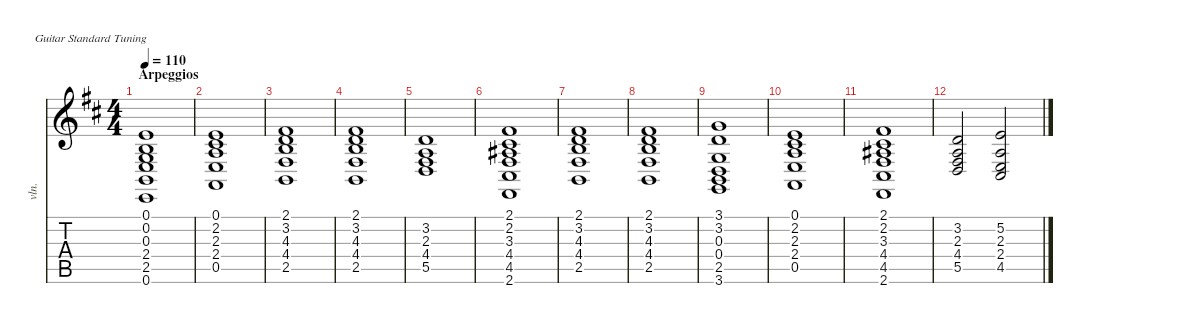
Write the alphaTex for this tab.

\defaultSystemsLayout 4
\hideDynamics
\bracketExtendMode nobrackets
\track ("Key Pad" "vln.") {instrument synthstrings2}
\staff {score tabs}
\tuning (E4 B3 G3 D3 A2 E2)
\ts (4 4)
\beaming (8 2 2 2 2)
\section ("" "Arpeggios")
\tempo 110
\clef g2
\ks bminor
(0.1{acc forcenatural} 0.2{acc forcenatural} 0.3{acc forcenatural} 2.4{acc forcenatural} 2.5{acc forcenatural} 0.6{acc forcenatural}).1{dy f instrument synthstrings2} |
(0.1{acc forcenatural} 2.2{acc #} 2.3{acc forcenatural} 2.4{acc forcenatural} 0.5{acc forcenatural}).1 |
(2.1{acc #} 3.2{acc forcenatural} 4.3{acc forcenatural} 4.4{acc #} 2.5{acc forcenatural}).1 |
(2.1{acc #} 3.2{acc forcenatural} 4.3{acc forcenatural} 4.4{acc #} 2.5{acc forcenatural}).1 |
(3.2{acc forcenatural} 2.3{acc forcenatural} 4.4{acc #} 5.5{acc forcenatural}).1 |
(2.1{acc #} 2.2{acc #} 3.3{acc #} 4.4{acc #} 4.5{acc #} 2.6{acc #}).1 |
(2.1{acc #} 3.2{acc forcenatural} 4.3{acc forcenatural} 4.4{acc #} 2.5{acc forcenatural}).1 |
(2.1{acc #} 3.2{acc forcenatural} 4.3{acc forcenatural} 4.4{acc #} 2.5{acc forcenatural}).1 |
(3.1{acc forcenatural} 3.2{acc forcenatural} 0.3{acc forcenatural} 0.4{acc forcenatural} 2.5{acc forcenatural} 3.6{acc forcenatural}).1 |
(0.1{acc forcenatural} 2.2{acc #} 2.3{acc forcenatural} 2.4{acc forcenatural} 0.5{acc forcenatural}).1 |
(2.1{acc #} 2.2{acc #} 3.3{acc #} 4.4{acc #} 4.5{acc #} 2.6{acc #}).1 |
(3.2{acc forcenatural} 2.3{acc forcenatural} 4.4{acc #} 5.5{acc forcenatural}).2 (5.2{acc forcenatural} 2.3{acc forcenatural} 2.4{acc forcenatural} 4.5{acc #}).2
